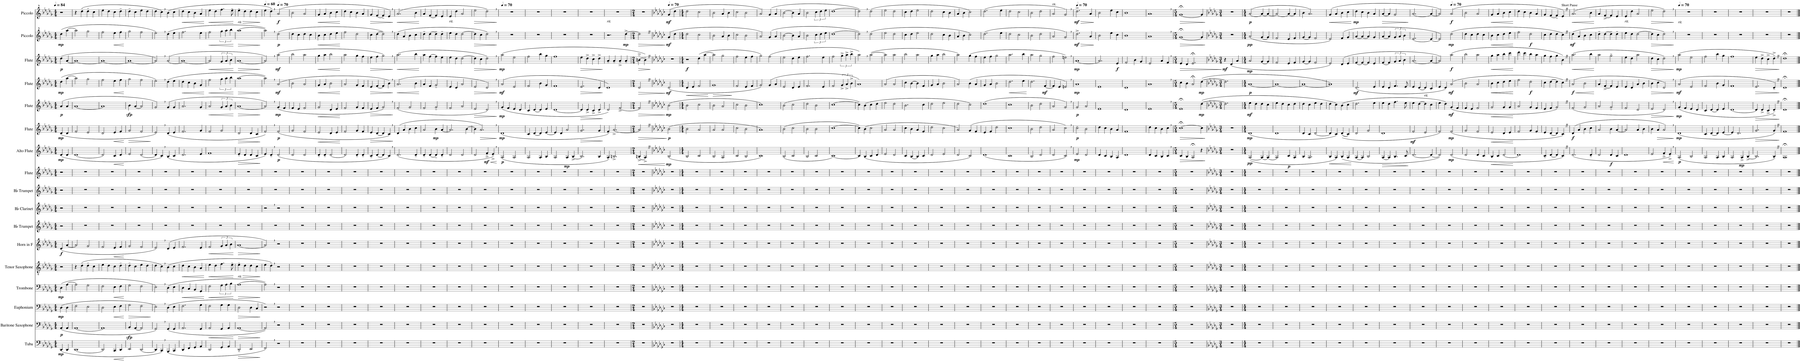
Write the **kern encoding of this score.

**kern	**dynam	**kern	**dynam	**kern	**dynam	**kern	**dynam	**kern	**dynam	**kern	**dynam	**kern	**kern	**kern	**kern	**kern	**dynam	**kern	**dynam	**kern	**dynam	**kern	**dynam	**kern	**dynam	**kern	**dynam	**kern	**dynam
*part17	*part17	*part16	*part16	*part15	*part15	*part14	*part14	*part13	*part13	*part12	*part12	*part11	*part10	*part9	*part8	*part7	*part7	*part6	*part6	*part5	*part5	*part4	*part4	*part3	*part3	*part2	*part2	*part1	*part1
*staff17	*staff17	*staff16	*staff16	*staff15	*staff15	*staff14	*staff14	*staff13	*staff13	*staff12	*staff12	*staff11	*staff10	*staff9	*staff8	*staff7	*staff7	*staff6	*staff6	*staff5	*staff5	*staff4	*staff4	*staff3	*staff3	*staff2	*staff2	*staff1	*staff1
*I"Tuba	*	*I"Baritone Saxophone	*	*I"Euphonium	*	*I"Trombone	*	*I"Tenor Saxophone	*	*I"Horn in F	*	*I"Bb Trumpet	*I"Bb Clarinet	*I"Bb Trumpet	*I"Flute	*I"Alto Flute	*	*I"Flute	*	*I"Flute	*	*I"Flute	*	*I"Flute	*	*I"Piccolo	*	*I"Piccolo	*
*I'Tba.	*	*I'Bar. Sax.	*	*I'Euph.	*	*I'Tbn.	*	*I'T. Sax.	*	*	*	*I'Bb Tpt.	*I'Bb Cl.	*I'Bb Tpt.	*I'Fl.	*I'A. Fl.	*	*I'Fl.	*	*I'Fl.	*	*I'Fl.	*	*I'Fl.	*	*I'Picc.	*	*I'Picc.	*
*clefF4	*	*clefF4	*	*clefF4	*	*clefF4	*	*clefGv2	*	*clefG2	*	*clefG2	*clefG2	*clefG2	*clefG2	*clefG2	*	*clefG2	*	*clefG2	*	*clefG2	*	*clefG2	*	*clefG^2	*	*clefG^2	*
*	*	*ITrd12c21	*	*	*	*	*	*ITrd8c14	*	*ITrd4c7	*	*ITrd1c2	*ITrd1c2	*ITrd1c2	*	*	*	*	*	*	*	*	*	*	*	*ITrd-7c-12	*	*ITrd-7c-12	*
*k[b-e-a-d-g-]	*	*k[b-e-a-d-g-]	*	*k[b-e-a-d-g-]	*	*k[b-e-a-d-g-]	*	*k[b-e-a-d-g-]	*	*k[b-e-a-d-g-]	*	*k[b-e-a-d-g-]	*k[b-e-a-d-g-]	*k[b-e-a-d-g-]	*k[b-e-a-d-g-]	*k[b-e-a-d-g-]	*	*k[b-e-a-d-g-]	*	*k[b-e-a-d-g-]	*	*k[b-e-a-d-g-]	*	*k[b-e-a-d-g-]	*	*k[b-e-a-d-g-]	*	*k[b-e-a-d-g-]	*
*M4/4	*	*M4/4	*	*M4/4	*	*M4/4	*	*M4/4	*	*M4/4	*	*M4/4	*M4/4	*M4/4	*M4/4	*M4/4	*	*M4/4	*	*M4/4	*	*M4/4	*	*M4/4	*	*M4/4	*	*M4/4	*
*MM84	*	*MM84	*	*MM84	*	*MM84	*	*MM84	*	*MM84	*	*MM84	*MM84	*MM84	*MM84	*MM84	*	*MM84	*	*MM84	*	*MM84	*	*MM84	*	*MM84	*	*MM84	*
=	=	=	=	=	=	=	=	=	=	=	=	=	=	=	=	=	=	=	=	=	=	=	=	=	=	=	=	=	=
!	!LO:DY:b	!	!LO:DY:b	!	!LO:DY:b	!	!LO:DY:b	!	!	!	!LO:DY:b	!	!	!	!	!	!LO:DY:b	!	!LO:DY:b	!	!LO:DY:b	!	!LO:DY:b	!	!LO:DY:b	!	!LO:DY:b	!	!
(4DD-/	mp	(4AA-/	p	(4D-\	mp	(4D-\	mp	2r	.	(4d-/	f	2r	2r	2r	2r	(4d-/	mp	(4d-/	mp	(4a-/	p	(4dd-\	mp	(4dd-\	p	(4ddd-\	mp	2r	.
4DD-/	.	4AA-/	.	4D-\	.	[4A-\	.	.	.	[4a-/	.	.	.	.	.	4d-/	.	4d-/	.	4a-/	.	[4aa-\	.	[4a-/	.	[4aaa-\	.	.	.
=1	=1	=1	=1	=1	=1	=1	=1	=1	=1	=1	=1	=1	=1	=1	=1	=1	=1	=1	=1	=1	=1	=1	=1	=1	=1	=1	=1	=1	=1
[1DD-	.	[1AA-	.	2F\	.	2A-\]	.	4r	.	2a-/]	.	1r	1r	1r	1r	[1d-	.	2f/	.	[1a-	.	2aa-\]	.	1a-_	.	2aaa-\]	.	4r	.
.	.	.	.	.	.	.	.	(4d-~\	.	.	.	.	.	.	.	.	.	.	.	.	.	.	.	.	.	.	.	(4ddd-~\	.
.	.	.	.	2E-\	.	2G-\	.	4d-~\	.	2g-/	.	.	.	.	.	.	.	2e-/	.	.	.	2gg-\	.	.	.	2ggg-\	.	4ddd-~\	.
.	.	.	.	.	.	.	.	4c\	.	.	.	.	.	.	.	.	.	.	.	.	.	.	.	.	.	.	.	4ccc\	.
=2	=2	=2	=2	=2	=2	=2	=2	=2	=2	=2	=2	=2	=2	=2	=2	=2	=2	=2	=2	=2	=2	=2	=2	=2	=2	=2	=2	=2	=2
2DD-/]	.	1AA-]	.	2D-\	.	2F\	.	4e-\	.	2f/	.	1r	1r	1r	1r	2d-/]	.	2d-/	.	1a-]	.	2ff\	.	1a-_	.	2fff\	.	4eee-\	.
.	.	.	.	.	.	.	.	4d-\	.	.	.	.	.	.	.	.	.	.	.	.	.	.	.	.	.	.	.	4ddd-\	.
!	!LO:HP:b	!	!	!	!LO:HP:b	!	!LO:HP:b	!	!	!	!LO:HP:b	!	!	!	!	!	!LO:HP:b	!	!LO:HP:b	!	!	!	!LO:HP:b	!	!	!	!LO:HP:b	!	!
4CC/	<	.	.	4E-\	<	4E-\	<	4c\	.	4e-/	<	.	.	.	.	4c/	<	4e-/	<	.	.	4ee-\	<	.	.	4eee-\	<	4ccc\	.
4DD-/	.	.	.	4F\	.	4F\	.	4d-~\	.	4f/	.	.	.	.	.	4d-/	.	4f/	.	.	.	4ff\	.	.	.	4fff\	.	4ddd-~\	.
.	[	.	.	.	[	.	[	.	.	.	[	.	.	.	.	.	[	.	[	.	.	.	[	.	.	.	[	.	.
=3	=3	=3	=3	=3	=3	=3	=3	=3	=3	=3	=3	=3	=3	=3	=3	=3	=3	=3	=3	=3	=3	=3	=3	=3	=3	=3	=3	=3	=3
!	!	!	!LO:DY:b	!	!LO:HP:b	!	!	!	!	!	!	!	!	!	!	!	!	!	!LO:HP:b	!	!LO:DY:b	!	!	!	!	!	!	!	!
2EE-/	.	4BB-/	sfp	2G-\	>	2G-\	.	4d-~\	.	2g-/	.	1r	1r	1r	1r	2e-/	.	2g-/	>	4b-\	sfp	2gg-\	.	1a-_	.	2ggg-\	.	4ddd-~\	.
.	.	[4AA-/	.	.	.	.	.	4c\	.	.	.	.	.	.	.	.	.	.	.	[4a-/	.	.	.	.	.	.	.	4ccc\	.
[2DD-/	.	2AA-/]	.	2F\	.	2F\	.	4e-\	.	2f/	.	.	.	.	.	[2d-/	.	2f/	.	2a-/]	.	2ff\	.	.	.	2fff\	.	4eee-\	.
.	.	.	.	.	.	.	.	4d-\	.	.	.	.	.	.	.	.	.	.	.	.	.	.	.	.	.	.	.	4ddd-\	.
.	.	.	.	.	]	.	.	.	.	.	.	.	.	.	.	.	.	.	]	.	.	.	.	.	.	.	.	.	.
=4	=4	=4	=4	=4	=4	=4	=4	=4	=4	=4	=4	=4	=4	=4	=4	=4	=4	=4	=4	=4	=4	=4	=4	=4	=4	=4	=4	=4	=4
4DD-/]	.	2GG-,/)	.	2E-,\)	.	2E-,\)	.	4d-\	.	2e-,/)	.	1r	1r	1r	1r	4d-/]	.	2e-,/)	.	2g-,/)	.	2ee-,\)	.	2a-,/])	.	2eee-,\)	.	4ddd-\	.
4CC,/)	.	.	.	.	.	.	.	4c,\)	.	.	.	.	.	.	.	4c,/)	.	.	.	.	.	.	.	.	.	.	.	4ccc,\)	.
(4BBB-/	.	(4GG-/	.	(4D-\	.	(4D-\	.	(4B-\	.	(4d-/	.	.	.	.	.	(4B-/	.	(4d-/	.	(4g-/	.	(4dd-\	.	([2a-/	.	(4ddd-\	.	(4bb-\	.
4CC/	.	4GG-/	.	4E-\	.	4E-\	.	4c\	.	4e-/	.	.	.	.	.	4c/	.	4e-/	.	4g-/	.	4ee-\	.	.	.	4eee-\	.	4ccc\	.
=5	=5	=5	=5	=5	=5	=5	=5	=5	=5	=5	=5	=5	=5	=5	=5	=5	=5	=5	=5	=5	=5	=5	=5	=5	=5	=5	=5	=5	=5
!	!	!	!	!	!	!	!LO:HP:b	!	!LO:HP:b	!	!	!	!	!	!	!	!	!	!	!	!	!	!LO:HP:b	!	!	!	!	!	!LO:HP:b
4DD-/	.	2.AA-/	.	2.F\	.	4D-\	<	4d-\	<	2.f/	.	1r	1r	1r	1r	2.d-/	.	2.f/	.	2.a-/	.	4dd-\	<	1a-_	.	2.fff\	.	4ddd-\	<
4FF/	.	.	.	.	.	4C/	.	4c\	.	.	.	.	.	.	.	.	.	.	.	.	.	4cc\	.	.	.	.	.	4ccc\	.
4GG-/	.	.	.	.	.	4BB-/	.	4B-\	.	.	.	.	.	.	.	.	.	.	.	.	.	4b-\	.	.	.	.	.	4bb-\	.
4AA-/	.	4GG-/	.	4G-\	.	4GG-/	.	4A-/	.	4e-/	.	.	.	.	.	4e-/	.	4g-/	.	4g-/	.	4g-/	.	.	.	4eee-\	.	4aa-/	.
.	.	.	.	.	.	.	[	.	[	.	.	.	.	.	.	.	.	.	.	.	.	.	[	.	.	.	.	.	[
=6	=6	=6	=6	=6	=6	=6	=6	=6	=6	=6	=6	=6	=6	=6	=6	=6	=6	=6	=6	=6	=6	=6	=6	=6	=6	=6	=6	=6	=6
!	!	!	!LO:HP:b	!	!	!	!LO:HP:b	!	!LO:HP:b	!	!LO:HP:b	!	!	!	!	!	!	!	!	!	!LO:HP:b	!	!LO:HP:b	!	!LO:HP:b	!	!LO:HP:b	!	!LO:HP:b
2DD-/	.	2AA-/	<	2F\	.	2F\	<	4e-\	<	2f/	<	1r	1r	1r	1r	1f	.	2f/	.	2a-/	<	2ff\	<	2a-/]	<	2fff\	<	4eee-\	<
.	.	.	.	.	.	.	.	4d-\	.	.	.	.	.	.	.	.	.	.	.	.	.	.	.	.	.	.	.	4ddd-\	.
4GG-/	.	4GG-/	.	4G-\	.	6G-\	.	4.f\	.	6g-/	.	.	.	.	.	.	.	2g-/	.	6g-/	.	6gg-\	.	6g-/	.	6ggg-\	.	4.fff\	.
.	.	.	.	.	.	6A-\	.	.	.	6a-/	.	.	.	.	.	.	.	.	.	6a-/	.	6aa-\	.	6a-/	.	6aaa-\	.	.	.
4AA-/	.	4AA-/	.	4G-\	.	.	.	.	.	.	.	.	.	.	.	.	.	.	.	.	.	.	.	.	.	.	.	.	.
.	.	.	.	.	.	6B-\	.	.	.	6b-\	.	.	.	.	.	.	.	.	.	6b-\	.	6bb-\	.	6b-\	.	6bbb-\	.	.	.
.	.	.	.	.	.	.	.	8e-~\	.	.	.	.	.	.	.	.	.	.	.	.	.	.	.	.	.	.	.	8eee-~\	.
.	.	.	[	.	.	.	[	.	[	.	[	.	.	.	.	.	.	.	.	.	[	.	[	.	[	.	[	.	[
=7	=7	=7	=7	=7	=7	=7	=7	=7	=7	=7	=7	=7	=7	=7	=7	=7	=7	=7	=7	=7	=7	=7	=7	=7	=7	=7	=7	=7	=7
!	!	!	!	!	!	!	!	!	!	!	!	!	!	!	!	!	!	!	!	!	!	!	!	!	!	!	!	!LO:TX:b:i:t=rit.	!
!	!	!	!	!	!	!	!	!LO:TX:b:i:t=rit.	!	!	!	!	!	!	!	!	!	!	!	!	!	!	!	!	!	!	!	!	!
!	!LO:HP:b	!	!LO:HP:b	!	!LO:HP:b	!	!LO:HP:b	!	!LO:HP:b	!	!LO:HP:b	!	!	!	!	!	!LO:HP:b	!	!LO:HP:b	!	!LO:HP:b	!	!LO:HP:b	!	!LO:HP:b	!	!LO:HP:b	!	!LO:HP:b
2DD-~/	>	[1AA-	>	2D-\	>	[1A-	>	4e-~\	>	[1a-	>	1r	1r	1r	1r	4e-~/	>	2d-/	>	[1a-	>	[1aa-	>	[1a-	>	[1aaa-	>	4eee-~\	>
.	.	.	.	.	.	.	.	4d-\	.	.	.	.	.	.	.	4d-/	.	.	.	.	.	.	.	.	.	.	.	4ddd-\	.
2EE-/	.	.	.	4D-\	.	.	.	4d-\	.	.	.	.	.	.	.	4d-/	.	4d-/	.	.	.	.	.	.	.	.	.	4ddd-\	.
.	.	.	.	4C/	.	.	.	4c\	.	.	.	.	.	.	.	4c/	.	4c/	.	.	.	.	.	.	.	.	.	4ccc\	.
.	]	.	]	.	]	.	]	.	]	.	]	.	.	.	.	.	]	.	]	.	]	.	]	.	]	.	]	.	]
=8	=8	=8	=8	=8	=8	=8	=8	=8	=8	=8	=8	=8	=8	=8	=8	=8	=8	=8	=8	=8	=8	=8	=8	=8	=8	=8	=8	=8	=8
*	*	*	*	*	*	*	*	*	*	*	*	*	*	*	*	*	*	*	*	*	*	*	*	*	*	*	*	*MM60	*
2FF,/)	.	2AA-,/])	.	2r)	.	2A-,\])	.	4e-\	.	2a-,/])	.	1r	2r	1r	1r	4e-/)	.	2f,/)	.	2a-,/])	.	2aa-,\])	.	2a-,/])	.	2aaa-,\])	.	4eee-\	.
.	.	.	.	.	.	.	.	4d-~,\)	.	.	.	.	.	.	.	4d-~,/	.	.	.	.	.	.	.	.	.	.	.	4ddd-~,\)	.
*	*	*	*	*	*	*	*	*	*	*	*	*	*	*	*	*	*	*	*	*	*	*	*	*	*	*	*	*MM70	*
!	!	!	!	!	!	!	!	!	!	!	!	!	!	!	!	!	!LO:DY:b	!	!LO:DY:b	!	!LO:DY:b	!	!LO:DY:b	!	!LO:DY:b	!	!LO:DY:b	!	!LO:DY:b
2r	.	2r	.	2r	.	2r	.	2r	.	2r	.	.	2r	.	.	(2d-/	p	(2f/	p	(4g-/	mp	(2a-/	mf	(2aa-\	mf	(2ddd-\	p	(2aa-/	f
.	.	.	.	.	.	.	.	.	.	.	.	.	.	.	.	.	.	.	.	4f/	.	.	.	.	.	.	.	.	.
=9	=9	=9	=9	=9	=9	=9	=9	=9	=9	=9	=9	=9	=9	=9	=9	=9	=9	=9	=9	=9	=9	=9	=9	=9	=9	=9	=9	=9	=9
1r	.	1r	.	1r	.	1r	.	1r	.	1r	.	1r	1r	1r	1r	2d-/	.	2g-/	.	4f/	.	2b-\	.	2bb-\	.	4ddd-\	.	2bb-\	.
.	.	.	.	.	.	.	.	.	.	.	.	.	.	.	.	.	.	.	.	4e-/	.	.	.	.	.	4ccc\	.	.	.
.	.	.	.	.	.	.	.	.	.	.	.	.	.	.	.	2d-/	.	2f/	.	2f/	.	2a-/	.	2aa-\	.	4ddd-\	.	2aa-/	.
.	.	.	.	.	.	.	.	.	.	.	.	.	.	.	.	.	.	.	.	.	.	.	.	.	.	4ccc\	.	.	.
=10	=10	=10	=10	=10	=10	=10	=10	=10	=10	=10	=10	=10	=10	=10	=10	=10	=10	=10	=10	=10	=10	=10	=10	=10	=10	=10	=10	=10	=10
!	!	!	!	!	!	!	!	!	!	!	!	!	!	!	!	!	!	!	!LO:HP:b	!	!LO:HP:b	!	!LO:HP:b	!	!LO:HP:b	!	!LO:HP:b	!	!LO:HP:b
1r	.	1r	.	1r	.	1r	.	1r	.	1r	.	1r	1r	1r	1r	4d-~/	.	2e-/	<	2g-/	<	4g-/	<	4gg-\	<	4bb-\	<	4gg-/	<
.	.	.	.	.	.	.	.	.	.	.	.	.	.	.	.	4d-~/	.	.	.	.	.	4a-/	.	4aa-\	.	4ccc\	.	4aa-/	.
.	.	.	.	.	.	.	.	.	.	.	.	.	.	.	.	[2d-/	.	4d-/	.	4d-/	.	2b-\	.	2bb-\	.	4ddd-\	.	4bb-\	.
.	.	.	.	.	.	.	.	.	.	.	.	.	.	.	.	.	.	4e-/	.	4e-/	.	.	.	.	.	4eee-\	.	4ccc\	.
.	.	.	.	.	.	.	.	.	.	.	.	.	.	.	.	.	.	.	[	.	[	.	[	.	[	.	[	.	[
=11	=11	=11	=11	=11	=11	=11	=11	=11	=11	=11	=11	=11	=11	=11	=11	=11	=11	=11	=11	=11	=11	=11	=11	=11	=11	=11	=11	=11	=11
1r	.	1r	.	1r	.	1r	.	1r	.	1r	.	1r	1r	1r	1r	2d-/]	.	2f/	.	2f/	.	2a-/	.	2aa-\	.	2fff\	.	4ddd-\	.
.	.	.	.	.	.	.	.	.	.	.	.	.	.	.	.	.	.	.	.	.	.	.	.	.	.	.	.	4ccc\	.
.	.	.	.	.	.	.	.	.	.	.	.	.	.	.	.	4d-~/	.	4g-/	.	4g-/	.	4g-/	.	4gg-\	.	2ddd-\	.	4bb-\	.
.	.	.	.	.	.	.	.	.	.	.	.	.	.	.	.	4d-~/	.	4f/	.	4f/	.	4f/	.	4ff\	.	.	.	4aa-/	.
=12	=12	=12	=12	=12	=12	=12	=12	=12	=12	=12	=12	=12	=12	=12	=12	=12	=12	=12	=12	=12	=12	=12	=12	=12	=12	=12	=12	=12	=12
!	!	!	!	!	!	!	!	!	!	!	!	!	!	!	!	!	!	!	!LO:HP:b	!	!LO:HP:b	!	!LO:HP:b	!	!LO:HP:b	!	!	!	!LO:HP:b
1r	.	1r	.	1r	.	1r	.	1r	.	1r	.	1r	1r	1r	1r	4c~/	.	4e-/	>	4e-/	>	4e-/	>	4ee-\	>	4ccc\	.	4gg-/	>
.	.	.	.	.	.	.	.	.	.	.	.	.	.	.	.	[4d-/	.	[4d-/	.	4f/	.	[4f/	.	4ff\	.	[4ddd-\	.	[4ff/	.
.	.	.	.	.	.	.	.	.	.	.	.	.	.	.	.	4d-/]	.	4d-/]	.	2g-,/)	.	4f/]	.	2gg-,\)	.	2ddd-,\])	.	4ff~/]	.
.	.	.	.	.	.	.	.	.	.	.	.	.	.	.	.	4c,/)	.	4c,/)	.	.	.	4b-,\)	.	.	.	.	.	4ee-,/)	.
.	.	.	.	.	.	.	.	.	.	.	.	.	.	.	.	.	.	.	]	.	]	.	]	.	]	.	.	.	]
=13	=13	=13	=13	=13	=13	=13	=13	=13	=13	=13	=13	=13	=13	=13	=13	=13	=13	=13	=13	=13	=13	=13	=13	=13	=13	=13	=13	=13	=13
!	!	!	!	!	!	!	!	!	!	!	!	!	!	!	!	!	!	!	!	!	!	!	!LO:HP:b	!	!LO:HP:b	!	!	!	!LO:HP:b
1r	.	1r	.	1r	.	1r	.	1r	.	1r	.	1r	1r	1r	1r	(2.d-/	.	(4d-/	.	(2f/	.	(2.a-/	<	(2.aa-\	<	(4ddd-\	.	(2.aa-/	<
.	.	.	.	.	.	.	.	.	.	.	.	.	.	.	.	.	.	4a-/	.	.	.	.	.	.	.	4aa-/	.	.	.
.	.	.	.	.	.	.	.	.	.	.	.	.	.	.	.	.	.	4b-\	.	2g-/	.	.	.	.	.	4bb-\	.	.	.
.	.	.	.	.	.	.	.	.	.	.	.	.	.	.	.	4d-~/	.	4cc\	.	.	.	4b-\	.	4bb-\	.	4ccc\	.	4bb-\	.
.	.	.	.	.	.	.	.	.	.	.	.	.	.	.	.	.	.	.	.	.	.	.	[	.	[	.	.	.	[
=14	=14	=14	=14	=14	=14	=14	=14	=14	=14	=14	=14	=14	=14	=14	=14	=14	=14	=14	=14	=14	=14	=14	=14	=14	=14	=14	=14	=14	=14
1r	.	1r	.	1r	.	1r	.	1r	.	1r	.	1r	1r	1r	1r	4d-~/	.	2a-/	.	2f/	.	4a-/	.	4aa-\	.	4ddd-~\	.	4aa-/	.
.	.	.	.	.	.	.	.	.	.	.	.	.	.	.	.	[4d-/	.	.	.	.	.	4f/	.	[4ff\	.	[4ddd-\	.	[4ff/	.
!	!	!	!	!	!	!	!	!	!	!	!	!	!	!	!	!	!	!	!LO:DY:b	!	!	!	!	!	!	!	!	!	!
.	.	.	.	.	.	.	.	.	.	.	.	.	.	.	.	4d-~/]	.	4b-\	mp	2g-~/	.	2g-~/	.	4ff\]	.	4ddd-~\]	.	4ff/]	.
.	.	.	.	.	.	.	.	.	.	.	.	.	.	.	.	4d-~/	.	[4a-/	.	.	.	.	.	4ee-\	.	4ddd-~\	.	4ee-/	.
=15	=15	=15	=15	=15	=15	=15	=15	=15	=15	=15	=15	=15	=15	=15	=15	=15	=15	=15	=15	=15	=15	=15	=15	=15	=15	=15	=15	=15	=15
!	!	!	!	!	!	!	!	!	!	!	!	!	!	!	!	!	!	!	!	!	!	!	!	!	!	!	!	!LO:TX:b:i:t=rit.	!
1r	.	1r	.	1r	.	1r	.	1r	.	1r	.	1r	1r	1r	1r	2d-/	.	2.a-/]	.	2f/	.	4e-/	.	4ee-\	.	4eee-\	.	4ee-/	.
.	.	.	.	.	.	.	.	.	.	.	.	.	.	.	.	.	.	.	.	.	.	4d-/	.	4dd-\	.	4ddd-\	.	4ddd-\	.
.	.	.	.	.	.	.	.	.	.	.	.	.	.	.	.	2d-/	.	.	.	2a-/	.	2a-/	.	[2dd-\	.	[2ddd-\	.	2aa-/	.
.	.	.	.	.	.	.	.	.	.	.	.	.	.	.	.	.	.	[4b-\	.	.	.	.	.	.	.	.	.	.	.
=16	=16	=16	=16	=16	=16	=16	=16	=16	=16	=16	=16	=16	=16	=16	=16	=16	=16	=16	=16	=16	=16	=16	=16	=16	=16	=16	=16	=16	=16
!	!	!	!	!	!	!	!	!	!	!	!	!	!	!	!	!	!	!	!	!	!LO:HP:b	!	!LO:HP:b	!	!LO:HP:b	!	!LO:HP:b	!	!LO:HP:b
1r	.	1r	.	1r	.	1r	.	1r	.	1r	.	1r	1r	1r	1r	2d-/	.	4b-\]	.	2e-/	>	2e-/	>	4dd-\]	>	4ddd-\]	>	2eee-\	>
!	!	!	!	!	!	!	!	!	!	!	!	!	!	!	!	!	!	!	!LO:HP:b	!	!	!	!	!	!	!	!	!	!
.	.	.	.	.	.	.	.	.	.	.	.	.	.	.	.	.	.	2.a-,/)	>	.	.	.	.	4cc\	.	4ccc\	.	.	.
!	!	!	!	!	!	!	!	!	!	!	!	!	!	!	!	!	!LO:HP:b	!	!	!	!	!	!	!	!	!	!	!	!
!	!	!	!	!	!	!	!	!	!	!	!	!	!	!	!	!	!LO:DY:n=1:b	!	!	!	!	!	!	!	!	!	!	!	!
.	.	.	.	.	.	.	.	.	.	.	.	.	.	.	.	4f~^/	< mf	.	.	2d-,/)	.	2d-,/)	.	2dd-,\)	.	2ddd-,\)	.	2ddd-,\)	.
.	.	.	.	.	.	.	.	.	.	.	.	.	.	.	.	4e-~^,/)	.	.	.	.	.	.	.	.	.	.	.	.	.
.	.	.	.	.	.	.	.	.	.	.	.	.	.	.	.	.	[	.	]	.	]	.	]	.	]	.	]	.	]
=17	=17	=17	=17	=17	=17	=17	=17	=17	=17	=17	=17	=17	=17	=17	=17	=17	=17	=17	=17	=17	=17	=17	=17	=17	=17	=17	=17	=17	=17
*	*	*	*	*	*	*	*	*	*	*	*	*	*	*	*	*	*	*	*	*	*	*	*	*	*	*	*	*MM70	*
!	!	!	!	!	!	!	!	!	!	!	!	!	!	!	!	!	!LO:DY:b	!	!LO:DY:b	!	!LO:DY:b	!	!LO:DY:b	!	!LO:DY:b	!	!	!	!
1r	.	1r	.	1r	.	1r	.	1r	.	1r	.	1r	1r	1r	1r	(2A-/	p	(1d-	mp	(4g-/	mp	(2a-/	mf	(2aa-\	mp	1r	.	1r	.
.	.	.	.	.	.	.	.	.	.	.	.	.	.	.	.	.	.	.	.	4f/	.	.	.	.	.	.	.	.	.
.	.	.	.	.	.	.	.	.	.	.	.	.	.	.	.	2A-/	.	.	.	4e-/	.	2e-/	.	2ee-\	.	.	.	.	.
.	.	.	.	.	.	.	.	.	.	.	.	.	.	.	.	.	.	.	.	4d-/	.	.	.	.	.	.	.	.	.
=18	=18	=18	=18	=18	=18	=18	=18	=18	=18	=18	=18	=18	=18	=18	=18	=18	=18	=18	=18	=18	=18	=18	=18	=18	=18	=18	=18	=18	=18
1r	.	1r	.	1r	.	1r	.	1r	.	1r	.	1r	1r	1r	1r	2A-/	.	4c/	.	4c/	.	2f/	.	2ff\	.	1r	.	1r	.
.	.	.	.	.	.	.	.	.	.	.	.	.	.	.	.	.	.	[4d-/	.	[4d-/	.	.	.	.	.	.	.	.	.
.	.	.	.	.	.	.	.	.	.	.	.	.	.	.	.	4A-/	.	4d-/]	.	4d-/]	.	4b-\	.	4bb-\	.	.	.	.	.
.	.	.	.	.	.	.	.	.	.	.	.	.	.	.	.	4B-/	.	[4e-/	.	4e-/	.	4g-/	.	4gg-\	.	.	.	.	.
=19	=19	=19	=19	=19	=19	=19	=19	=19	=19	=19	=19	=19	=19	=19	=19	=19	=19	=19	=19	=19	=19	=19	=19	=19	=19	=19	=19	=19	=19
1r	.	1r	.	1r	.	1r	.	1r	.	1r	.	1r	1r	1r	1r	2A-/	.	4e-/]	.	[1d-	.	1f	.	1ff	.	1r	.	1r	.
.	.	.	.	.	.	.	.	.	.	.	.	.	.	.	.	.	.	4d-/	.	.	.	.	.	.	.	.	.	.	.
!	!	!	!	!	!	!	!	!	!	!	!	!	!	!	!	!	!LO:DY:b	!	!	!	!	!	!	!	!	!	!	!	!
.	.	.	.	.	.	.	.	.	.	.	.	.	.	.	.	4A-/	mp	2a-/	.	.	.	.	.	.	.	.	.	.	.
.	.	.	.	.	.	.	.	.	.	.	.	.	.	.	.	[4B-^/	.	.	.	.	.	.	.	.	.	.	.	.	.
=20	=20	=20	=20	=20	=20	=20	=20	=20	=20	=20	=20	=20	=20	=20	=20	=20	=20	=20	=20	=20	=20	=20	=20	=20	=20	=20	=20	=20	=20
!	!	!	!	!	!	!	!	!	!	!	!	!	!	!	!	!	!	!	!LO:HP:b	!	!LO:HP:b	!	!LO:HP:b	!	!LO:HP:b	!	!	!	!
1r	.	1r	.	1r	.	1r	.	1r	.	1r	.	1r	1r	1r	1r	2.B-/]	.	2.g-/	>	4d-/]	>	2.e-/	>	4ee-\	>	1r	.	1r	.
.	.	.	.	.	.	.	.	.	.	.	.	.	.	.	.	.	.	.	.	4d-^/	.	.	.	4dd-^\	.	.	.	.	.
.	.	.	.	.	.	.	.	.	.	.	.	.	.	.	.	.	.	.	.	4c^/	.	.	.	4cc^\	.	.	.	.	.
.	.	.	.	.	.	.	.	.	.	.	.	.	.	.	.	4B-/	.	4g-/	.	4d-^/	.	4d-/	.	4dd-^\	.	.	.	.	.
.	.	.	.	.	.	.	.	.	.	.	.	.	.	.	.	.	.	.	]	.	]	.	]	.	]	.	.	.	.
=21	=21	=21	=21	=21	=21	=21	=21	=21	=21	=21	=21	=21	=21	=21	=21	=21	=21	=21	=21	=21	=21	=21	=21	=21	=21	=21	=21	=21	=21
!	!	!	!	!	!	!	!	!	!	!	!	!	!	!	!	!	!	!	!	!	!	!	!	!	!	!	!	!LO:TX:b:i:t=rit.	!
1r	.	1r	.	1r	.	1r	.	1r	.	1r	.	1r	1r	1r	1r	4A-~/)	.	4f~/)	.	2d-/)	.	1d-)	.	4a-~/	.	2.r	.	1r	.
.	.	.	.	.	.	.	.	.	.	.	.	.	.	.	.	2.Bn^/	.	[2.a-^/	.	.	.	.	.	4a-~/	.	.	.	.	.
.	.	.	.	.	.	.	.	.	.	.	.	.	.	.	.	.	.	.	.	[2f^/	.	.	.	4a-~^/	.	.	.	.	.
!	!	!	!	!	!	!	!	!	!	!	!	!	!	!	!	!	!	!	!	!	!	!	!	!	!	!	!LO:DY:b	!	!
.	.	.	.	.	.	.	.	.	.	.	.	.	.	.	.	.	.	.	.	.	.	.	.	4a-~/	.	[4ddd-^\	mp	.	.
=22	=22	=22	=22	=22	=22	=22	=22	=22	=22	=22	=22	=22	=22	=22	=22	=22	=22	=22	=22	=22	=22	=22	=22	=22	=22	=22	=22	=22	=22
*M2/4	*	*M2/4	*	*M2/4	*	*M2/4	*	*M2/4	*	*M2/4	*	*M2/4	*M2/4	*M2/4	*M2/4	*M2/4	*	*M2/4	*	*M2/4	*	*M2/4	*	*M2/4	*	*M2/4	*	*M2/4	*
!	!	!	!	!	!	!	!	!	!	!	!	!	!	!	!	!	!LO:HP:b	!	!LO:HP:b	!	!LO:HP:b	!	!LO:HP:b	!	!LO:HP:b	!	!LO:HP:b	!	!
2r	.	2r	.	2r	.	2r	.	2r	.	2r	.	2r	2r	2r	2r	(4Bn^/	<	2a-Z/]	>	2fZ/]	>	2d-Z/	>	[4bn~^\	>	2ddd-Z\]	>	2r	.
.	.	.	.	.	.	.	.	.	.	.	.	.	.	.	.	4A-^Z/)	.	.	.	.	.	.	.	4b~Z\])	.	.	.	.	.
.	.	.	.	.	.	.	.	.	.	.	.	.	.	.	.	.	[	.	]	.	]	.	]	.	]	.	]	.	.
=23	=23	=23	=23	=23	=23	=23	=23	=23	=23	=23	=23	=23	=23	=23	=23	=23	=23	=23	=23	=23	=23	=23	=23	=23	=23	=23	=23	=23	=23
*k[b-e-a-d-g-c-]	*	*k[b-e-a-d-g-c-]	*	*k[b-e-a-d-g-c-]	*	*k[b-e-a-d-g-c-]	*	*k[b-e-a-d-g-c-]	*	*k[b-e-a-d-g-c-]	*	*k[b-e-a-d-g-c-]	*k[b-e-a-d-g-c-]	*k[b-e-a-d-g-c-]	*k[b-e-a-d-g-c-]	*k[b-e-a-d-g-c-]	*	*k[b-e-a-d-g-c-]	*	*k[b-e-a-d-g-c-]	*	*k[b-e-a-d-g-c-]	*	*k[b-e-a-d-g-c-]	*	*k[b-e-a-d-g-c-]	*	*k[b-e-a-d-g-c-]	*
*	*	*	*	*	*	*	*	*	*	*	*	*	*	*	*	*	*	*	*	*	*	*	*	*	*	*	*	*MM70	*
!	!	!	!	!	!	!	!	!	!	!	!	!	!	!	!	!	!LO:DY:b	!	!LO:DY:b	!	!LO:DY:b	!	!LO:DY:b	!	!	!	!LO:DY:b	!	!LO:DY:b
2r	.	2r	.	2r	.	2r	.	2r	.	2r	.	2r	2r	2r	2r	(2B-/	mp	(2b-\	p	(2b-\	mp	(2d-/	mf	2r	.	(4gg-/	mf	(4gg-/	mf
.	.	.	.	.	.	.	.	.	.	.	.	.	.	.	.	.	.	.	.	.	.	.	.	.	.	4ddd-\	.	4ddd-\	.
=24	=24	=24	=24	=24	=24	=24	=24	=24	=24	=24	=24	=24	=24	=24	=24	=24	=24	=24	=24	=24	=24	=24	=24	=24	=24	=24	=24	=24	=24
*M4/4	*	*M4/4	*	*M4/4	*	*M4/4	*	*M4/4	*	*M4/4	*	*M4/4	*M4/4	*M4/4	*M4/4	*M4/4	*	*M4/4	*	*M4/4	*	*M4/4	*	*M4/4	*	*M4/4	*	*M4/4	*
!	!	!	!	!	!	!	!	!	!	!	!	!	!	!	!	!	!	!	!	!	!	!	!LO:HP:b	!	!LO:DY:b	!	!	!	!
1r	.	1r	.	1r	.	1r	.	1r	.	1r	.	1r	1r	1r	1r	2B-/	.	2b-\	.	2b-\	.	4d-/	<	2r	f	2ddd-\	.	2ddd-\	.
.	.	.	.	.	.	.	.	.	.	.	.	.	.	.	.	.	.	.	.	.	.	4e-/	.	.	.	.	.	.	.
.	.	.	.	.	.	.	.	.	.	.	.	.	.	.	.	2c-/	.	2a-/	.	2cc-\	.	2f/	.	(4dd-\	.	2ccc-\	.	2ccc-\	.
.	.	.	.	.	.	.	.	.	.	.	.	.	.	.	.	.	.	.	.	.	.	.	.	[4aa-\	.	.	.	.	.
.	.	.	.	.	.	.	.	.	.	.	.	.	.	.	.	.	.	.	.	.	.	.	[	.	.	.	.	.	.
=25	=25	=25	=25	=25	=25	=25	=25	=25	=25	=25	=25	=25	=25	=25	=25	=25	=25	=25	=25	=25	=25	=25	=25	=25	=25	=25	=25	=25	=25
!	!	!	!	!	!	!	!	!	!	!	!	!	!	!	!	!	!	!	!	!	!	!	!LO:HP:b	!	!	!	!	!	!
1r	.	1r	.	1r	.	1r	.	1r	.	1r	.	1r	1r	1r	1r	2B-/	.	2a-/	.	2b-\	.	1g-	>	2aa-\]	.	2bb-\	.	2bb-\	.
.	.	.	.	.	.	.	.	.	.	.	.	.	.	.	.	2A-/	.	2a-/	.	2a-/	.	.	.	2gg-\	.	4aa-/	.	4aa-/	.
.	.	.	.	.	.	.	.	.	.	.	.	.	.	.	.	.	.	.	.	.	.	.	.	.	.	4bb-\	.	4bb-\	.
.	.	.	.	.	.	.	.	.	.	.	.	.	.	.	.	.	.	.	.	.	.	.	]	.	.	.	.	.	.
=26	=26	=26	=26	=26	=26	=26	=26	=26	=26	=26	=26	=26	=26	=26	=26	=26	=26	=26	=26	=26	=26	=26	=26	=26	=26	=26	=26	=26	=26
1r	.	1r	.	1r	.	1r	.	1r	.	1r	.	1r	1r	1r	1r	2c-/	.	2cc-\	.	2cc-\	.	2f/	.	2ff\	.	2ccc-\	.	2ccc-\	.
.	.	.	.	.	.	.	.	.	.	.	.	.	.	.	.	2B-/	.	2b-\	.	2b-\	.	4e-/	.	4ee-\	.	2bb-\	.	2bb-\	.
.	.	.	.	.	.	.	.	.	.	.	.	.	.	.	.	.	.	.	.	.	.	4f/	.	4ff\	.	.	.	.	.
=27	=27	=27	=27	=27	=27	=27	=27	=27	=27	=27	=27	=27	=27	=27	=27	=27	=27	=27	=27	=27	=27	=27	=27	=27	=27	=27	=27	=27	=27
1r	.	1r	.	1r	.	1r	.	1r	.	1r	.	1r	1r	1r	1r	1c-)	.	1a-)	.	1cc-)	.	2g-/)	.	2gg-\)	.	2aa-/)	.	2aa-/)	.
.	.	.	.	.	.	.	.	.	.	.	.	.	.	.	.	.	.	.	.	.	.	(4g-/	.	(2ff\	.	(4gg-/	.	(4gg-/	.
.	.	.	.	.	.	.	.	.	.	.	.	.	.	.	.	.	.	.	.	.	.	4a-/	.	.	.	4aa-/	.	4aa-/	.
=28	=28	=28	=28	=28	=28	=28	=28	=28	=28	=28	=28	=28	=28	=28	=28	=28	=28	=28	=28	=28	=28	=28	=28	=28	=28	=28	=28	=28	=28
1r	.	1r	.	1r	.	1r	.	1r	.	1r	.	1r	1r	1r	1r	(2B-/	.	(2b-\	.	(2b-\	.	2e-/	.	2ee-\	.	[2bb-\	.	[2bb-\	.
.	.	.	.	.	.	.	.	.	.	.	.	.	.	.	.	2c-/	.	2cc-\	.	2cc-\	.	4d-/	.	4dd-\	.	4bb-\]	.	4bb-\]	.
.	.	.	.	.	.	.	.	.	.	.	.	.	.	.	.	.	.	.	.	.	.	4e-/	.	4ee-\	.	4aa-/	.	4aa-/	.
=29	=29	=29	=29	=29	=29	=29	=29	=29	=29	=29	=29	=29	=29	=29	=29	=29	=29	=29	=29	=29	=29	=29	=29	=29	=29	=29	=29	=29	=29
1r	.	1r	.	1r	.	1r	.	1r	.	1r	.	1r	1r	1r	1r	2B-/	.	2b-\	.	2dd-\	.	2.f/	.	2.ff\	.	2bb-\	.	2bb-\	.
.	.	.	.	.	.	.	.	.	.	.	.	.	.	.	.	2c-/	.	2b-\	.	2b-\	.	.	.	.	.	6ccc-\	.	6ccc-\	.
.	.	.	.	.	.	.	.	.	.	.	.	.	.	.	.	.	.	.	.	.	.	.	.	.	.	6ddd-\	.	6ddd-\	.
.	.	.	.	.	.	.	.	.	.	.	.	.	.	.	.	.	.	.	.	.	.	4e-/	.	4ee-\	.	.	.	.	.
.	.	.	.	.	.	.	.	.	.	.	.	.	.	.	.	.	.	.	.	.	.	.	.	.	.	6eee-\	.	6eee-\	.
=30	=30	=30	=30	=30	=30	=30	=30	=30	=30	=30	=30	=30	=30	=30	=30	=30	=30	=30	=30	=30	=30	=30	=30	=30	=30	=30	=30	=30	=30
1r	.	1r	.	1r	.	1r	.	1r	.	1r	.	1r	1r	1r	1r	[1c-)	.	[1cc-	.	[1cc-	.	2f/	.	2ff\	.	[1ddd-	.	[1ddd-	.
.	.	.	.	.	.	.	.	.	.	.	.	.	.	.	.	.	.	.	.	.	.	6g-^/	.	6gg-^\	.	.	.	.	.
.	.	.	.	.	.	.	.	.	.	.	.	.	.	.	.	.	.	.	.	.	.	6a-^/	.	6aa-^\	.	.	.	.	.
.	.	.	.	.	.	.	.	.	.	.	.	.	.	.	.	.	.	.	.	.	.	6b-^\	.	6bb-^\	.	.	.	.	.
=31	=31	=31	=31	=31	=31	=31	=31	=31	=31	=31	=31	=31	=31	=31	=31	=31	=31	=31	=31	=31	=31	=31	=31	=31	=31	=31	=31	=31	=31
1r	.	1r	.	1r	.	1r	.	1r	.	1r	.	1r	1r	1r	1r	4c-/]	.	4cc-\])	.	4cc-\])	.	1a-)	.	2aa-,\)	.	2ddd-,\])	.	2ddd-,\])	.
.	.	.	.	.	.	.	.	.	.	.	.	.	.	.	.	(4B-/	.	(4b-\	.	(4b-\	.	.	.	.	.	.	.	.	.
.	.	.	.	.	.	.	.	.	.	.	.	.	.	.	.	4c-/	.	2cc-\	.	4cc-\	.	.	.	([2aa-\	.	(2ddd-\	.	(2ddd-\	.
.	.	.	.	.	.	.	.	.	.	.	.	.	.	.	.	4d-/	.	.	.	4dd-\	.	.	.	.	.	.	.	.	.
=32	=32	=32	=32	=32	=32	=32	=32	=32	=32	=32	=32	=32	=32	=32	=32	=32	=32	=32	=32	=32	=32	=32	=32	=32	=32	=32	=32	=32	=32
1r	.	1r	.	1r	.	1r	.	1r	.	1r	.	1r	1r	1r	1r	2e-/	.	2a-/	.	2ee-\	.	(2a-/	.	2aa-\]	.	2eee-\	.	2eee-\	.
.	.	.	.	.	.	.	.	.	.	.	.	.	.	.	.	2d-/	.	2a-/	.	2dd-\	.	2a-/	.	2aa-\	.	2ddd-\	.	2ddd-\	.
=33	=33	=33	=33	=33	=33	=33	=33	=33	=33	=33	=33	=33	=33	=33	=33	=33	=33	=33	=33	=33	=33	=33	=33	=33	=33	=33	=33	=33	=33
1r	.	1r	.	1r	.	1r	.	1r	.	1r	.	1r	1r	1r	1r	4c-/	.	4cc-\	.	2.b-\	.	4cc-\	.	2bb-\	.	4ccc-\	.	4ccc-\	.
.	.	.	.	.	.	.	.	.	.	.	.	.	.	.	.	[4B-/	.	4b-\	.	.	.	[4b-\	.	.	.	4ddd-\	.	4ddd-\	.
.	.	.	.	.	.	.	.	.	.	.	.	.	.	.	.	4B-/]	.	4a-/	.	.	.	4b-\]	.	2aa-\	.	2eee-\	.	2eee-\	.
.	.	.	.	.	.	.	.	.	.	.	.	.	.	.	.	4c-/	.	4f/	.	4cc-\	.	4f/	.	.	.	.	.	.	.
=34	=34	=34	=34	=34	=34	=34	=34	=34	=34	=34	=34	=34	=34	=34	=34	=34	=34	=34	=34	=34	=34	=34	=34	=34	=34	=34	=34	=34	=34
1r	.	1r	.	1r	.	1r	.	1r	.	1r	.	1r	1r	1r	1r	2d-/	.	2dd-\	.	2dd-\	.	4g-/	.	4gg-\	.	2ddd-\	.	2ddd-\	.
.	.	.	.	.	.	.	.	.	.	.	.	.	.	.	.	.	.	.	.	.	.	4a-/	.	4aa-\	.	.	.	.	.
.	.	.	.	.	.	.	.	.	.	.	.	.	.	.	.	2e-/	.	2cc-\	.	2ee-\	.	2b-\	.	2bb-\	.	4ccc-\	.	4ccc-\	.
.	.	.	.	.	.	.	.	.	.	.	.	.	.	.	.	.	.	.	.	.	.	.	.	.	.	4bb-\	.	4bb-\	.
=35	=35	=35	=35	=35	=35	=35	=35	=35	=35	=35	=35	=35	=35	=35	=35	=35	=35	=35	=35	=35	=35	=35	=35	=35	=35	=35	=35	=35	=35
1r	.	1r	.	1r	.	1r	.	1r	.	1r	.	1r	1r	1r	1r	2d-/	.	2a-/)	.	2dd-\	.	2a-/)	.	2aa-\)	.	4aa-/	.	4aa-/	.
.	.	.	.	.	.	.	.	.	.	.	.	.	.	.	.	.	.	.	.	.	.	.	.	.	.	4bb-\	.	4bb-\	.
.	.	.	.	.	.	.	.	.	.	.	.	.	.	.	.	2c-/)	.	(4g-/	.	2cc-\)	.	(4b-\	.	(4gg-\	.	2ccc-\)	.	2ccc-\)	.
.	.	.	.	.	.	.	.	.	.	.	.	.	.	.	.	.	.	4f/	.	.	.	4a-/	.	4ff\	.	.	.	.	.
=36	=36	=36	=36	=36	=36	=36	=36	=36	=36	=36	=36	=36	=36	=36	=36	=36	=36	=36	=36	=36	=36	=36	=36	=36	=36	=36	=36	=36	=36
1r	.	1r	.	1r	.	1r	.	1r	.	1r	.	1r	1r	1r	1r	(1d-	.	4e-/	.	(1dd-	.	4g-/	.	4ee-\	.	(2.ddd-\	.	(2.ddd-\	.
.	.	.	.	.	.	.	.	.	.	.	.	.	.	.	.	.	.	4f/	.	.	.	4a-/	.	4ff\	.	.	.	.	.
.	.	.	.	.	.	.	.	.	.	.	.	.	.	.	.	.	.	2dd-\	.	.	.	2b-\	.	2gg-\	.	.	.	.	.
.	.	.	.	.	.	.	.	.	.	.	.	.	.	.	.	.	.	.	.	.	.	.	.	.	.	4eee-\	.	4eee-\	.
=37	=37	=37	=37	=37	=37	=37	=37	=37	=37	=37	=37	=37	=37	=37	=37	=37	=37	=37	=37	=37	=37	=37	=37	=37	=37	=37	=37	=37	=37
!	!	!	!	!	!	!	!	!	!	!	!	!	!	!	!	!	!	!	!	!	!	!	!LO:HP:b	!	!	!	!	!	!
1r	.	1r	.	1r	.	1r	.	1r	.	1r	.	1r	1r	1r	1r	1c-	.	1cc-	.	1cc-	.	2.dd-\	<	2.aa-\	.	2ddd-\	.	2ddd-\	.
.	.	.	.	.	.	.	.	.	.	.	.	.	.	.	.	.	.	.	.	.	.	.	.	.	.	2ccc-\	.	2ccc-\	.
.	.	.	.	.	.	.	.	.	.	.	.	.	.	.	.	.	.	.	.	.	.	4ee-\	.	4bb-\	.	.	.	.	.
.	.	.	.	.	.	.	.	.	.	.	.	.	.	.	.	.	.	.	.	.	.	.	[	.	.	.	.	.	.
=38	=38	=38	=38	=38	=38	=38	=38	=38	=38	=38	=38	=38	=38	=38	=38	=38	=38	=38	=38	=38	=38	=38	=38	=38	=38	=38	=38	=38	=38
1r	.	1r	.	1r	.	1r	.	1r	.	1r	.	1r	1r	1r	1r	2B-/	.	2b-\	.	2b-\	.	2.dd-\	.	2aa-\	.	2bb-\	.	2bb-\	.
.	.	.	.	.	.	.	.	.	.	.	.	.	.	.	.	2d-/	.	2dd-\	.	2dd-\	.	.	.	2gg-\	.	2ddd-\	.	2ddd-\	.
!	!	!	!	!	!	!	!	!	!	!	!	!	!	!	!	!	!	!	!	!	!	!	!LO:DY:b	!	!	!	!	!	!
.	.	.	.	.	.	.	.	.	.	.	.	.	.	.	.	.	.	.	.	.	.	[4f/	mf	.	.	.	.	.	.
=39	=39	=39	=39	=39	=39	=39	=39	=39	=39	=39	=39	=39	=39	=39	=39	=39	=39	=39	=39	=39	=39	=39	=39	=39	=39	=39	=39	=39	=39
!	!	!	!	!	!	!	!	!	!	!	!	!	!	!	!	!	!	!	!	!	!	!	!	!	!	!	!	!LO:TX:a:t=rit.	!
1r	.	1r	.	1r	.	1r	.	1r	.	1r	.	1r	1r	1r	1r	2d-/	.	2a-/	.	2a-/	.	4f/]	.	2ff\	.	2aa-/	.	2aa-/	.
.	.	.	.	.	.	.	.	.	.	.	.	.	.	.	.	.	.	.	.	.	.	4e-/	.	.	.	.	.	.	.
.	.	.	.	.	.	.	.	.	.	.	.	.	.	.	.	2c-,/)	.	2cc-,\)	.	2g-,/)	.	2en,/)	.	2een,\)	.	2gg-,/)	.	2gg-,/)	.
=40	=40	=40	=40	=40	=40	=40	=40	=40	=40	=40	=40	=40	=40	=40	=40	=40	=40	=40	=40	=40	=40	=40	=40	=40	=40	=40	=40	=40	=40
*	*	*	*	*	*	*	*	*	*	*	*	*	*	*	*	*	*	*	*	*	*	*	*	*	*	*	*	*MM70	*
!	!	!	!	!	!	!	!	!	!	!	!	!	!	!	!	!	!LO:DY:b	!	!LO:DY:b	!	!LO:DY:b	!	!LO:DY:b	!	!LO:DY:b	!	!LO:HP:b	!	!LO:HP:b
!	!	!	!	!	!	!	!	!	!	!	!	!	!	!	!	!	!	!	!	!	!	!	!	!	!	!	!LO:DY:n=1:b	!	!LO:DY:n=1:b
1r	.	1r	.	1r	.	1r	.	1r	.	1r	.	1r	1r	1r	1r	2e-/	mp	2cc-~\	p	2g-/	p	1a-	mp	[1a-	mp	2.ddd-^\	> mf	2.ddd-^\	> mf
.	.	.	.	.	.	.	.	.	.	.	.	.	.	.	.	2d-/	.	2b-\	.	2a-/	.	.	.	.	.	.	.	.	.
.	.	.	.	.	.	.	.	.	.	.	.	.	.	.	.	.	.	.	.	.	.	.	.	.	.	4aa-/	.	4aa-/	.
.	.	.	.	.	.	.	.	.	.	.	.	.	.	.	.	.	.	.	.	.	.	.	.	.	.	.	]	.	]
=41	=41	=41	=41	=41	=41	=41	=41	=41	=41	=41	=41	=41	=41	=41	=41	=41	=41	=41	=41	=41	=41	=41	=41	=41	=41	=41	=41	=41	=41
1r	.	1r	.	1r	.	1r	.	1r	.	1r	.	1r	1r	1r	1r	4d-/	.	4dd-\	.	1e-	.	1e-	.	2.a-/]	.	2bb-\	.	2bb-\	.
.	.	.	.	.	.	.	.	.	.	.	.	.	.	.	.	4c-/	.	4cc-\	.	.	.	.	.	.	.	.	.	.	.
.	.	.	.	.	.	.	.	.	.	.	.	.	.	.	.	4B-/	.	4b-\	.	.	.	.	.	.	.	4eee-\	.	4eee-\	.
!	!	!	!	!	!	!	!	!	!	!	!	!	!	!	!	!	!	!	!	!	!	!	!	!	!LO:DY:b	!	!	!	!
.	.	.	.	.	.	.	.	.	.	.	.	.	.	.	.	4A-/	.	4a-/	.	.	.	.	.	4e-/	f	4ccc-\	.	4ccc-\	.
=42	=42	=42	=42	=42	=42	=42	=42	=42	=42	=42	=42	=42	=42	=42	=42	=42	=42	=42	=42	=42	=42	=42	=42	=42	=42	=42	=42	=42	=42
1r	.	1r	.	1r	.	1r	.	1r	.	1r	.	1r	1r	1r	1r	1d-	.	1f	.	1d-	.	1d-	.	2f/	.	1bb-	.	1bb-	.
.	.	.	.	.	.	.	.	.	.	.	.	.	.	.	.	.	.	.	.	.	.	.	.	4b-\	.	.	.	.	.
.	.	.	.	.	.	.	.	.	.	.	.	.	.	.	.	.	.	.	.	.	.	.	.	4g-/	.	.	.	.	.
=43	=43	=43	=43	=43	=43	=43	=43	=43	=43	=43	=43	=43	=43	=43	=43	=43	=43	=43	=43	=43	=43	=43	=43	=43	=43	=43	=43	=43	=43
1r	.	1r	.	1r	.	1r	.	1r	.	1r	.	1r	1r	1r	1r	4d-/	.	4dd-\	.	1e-,	.	1a-,	.	2e-/	.	1aa-,	.	1aa-,	.
.	.	.	.	.	.	.	.	.	.	.	.	.	.	.	.	4c-/	.	4cc-\	.	.	.	.	.	.	.	.	.	.	.
.	.	.	.	.	.	.	.	.	.	.	.	.	.	.	.	4B-/	.	4b-\	.	.	.	.	.	4a-/	.	.	.	.	.
.	.	.	.	.	.	.	.	.	.	.	.	.	.	.	.	4c-,/	.	4cc-,\	.	.	.	.	.	4f,/	.	.	.	.	.
=44	=44	=44	=44	=44	=44	=44	=44	=44	=44	=44	=44	=44	=44	=44	=44	=44	=44	=44	=44	=44	=44	=44	=44	=44	=44	=44	=44	=44	=44
*M5/4	*	*M5/4	*	*M5/4	*	*M5/4	*	*M5/4	*	*M5/4	*	*M5/4	*M5/4	*M5/4	*M5/4	*M5/4	*	*M5/4	*	*M5/4	*	*M5/4	*	*M5/4	*	*M5/4	*	*M5/4	*
!	!	!	!	!	!	!	!	!	!	!	!	!	!	!	!	!	!LO:HP:b	!	!LO:HP:b	!	!	!	!	!	!LO:HP:b	!	!LO:HP:b	!	!LO:HP:b
4%5r	.	4%5r	.	4%5r	.	4%5r	.	4%5r	.	4%5r	.	4%5r	4%5r	4%5r	4%5r	4c-/	>	[1cc-;<	>	1e-;<	.	4cc-\	.	4e-/	>	[1gg-;<	>	[1gg-;<	>
.	.	.	.	.	.	.	.	.	.	.	.	.	.	.	.	4B-/	.	.	.	.	.	4b-\	.	4d-/	.	.	.	.	.
.	.	.	.	.	.	.	.	.	.	.	.	.	.	.	.	2A-;</	.	.	.	.	.	2a-;</	.	2.e-;</	.	.	.	.	.
!	!	!	!	!	!	!	!	!	!	!	!	!	!	!	!	!	!	!	!	!	!LO:DY:b	!	!LO:DY:b	!	!	!	!	!	!
.	.	.	.	.	.	.	.	.	.	.	.	.	.	.	.	4r	.	4cc-\]	.	([4dd-\	mp	([4dd-\	mp	.	.	4gg-/]	.	4gg-/]	.
.	.	.	.	.	.	.	.	.	.	.	.	.	.	.	.	.	]	.	]	.	.	.	.	.	]	.	]	.	]
=45	=45	=45	=45	=45	=45	=45	=45	=45	=45	=45	=45	=45	=45	=45	=45	=45	=45	=45	=45	=45	=45	=45	=45	=45	=45	=45	=45	=45	=45
*k[b-e-a-d-g-]	*	*k[b-e-a-d-g-]	*	*k[b-e-a-d-g-]	*	*k[b-e-a-d-g-]	*	*k[b-e-a-d-g-]	*	*k[b-e-a-d-g-]	*	*k[b-e-a-d-g-]	*k[b-e-a-d-g-]	*k[b-e-a-d-g-]	*k[b-e-a-d-g-]	*k[b-e-a-d-g-]	*	*k[b-e-a-d-g-]	*	*k[b-e-a-d-g-]	*	*k[b-e-a-d-g-]	*	*k[b-e-a-d-g-]	*	*k[b-e-a-d-g-]	*	*k[b-e-a-d-g-]	*
*M3/4	*	*M3/4	*	*M3/4	*	*M3/4	*	*M3/4	*	*M3/4	*	*M3/4	*M3/4	*M3/4	*M3/4	*M3/4	*	*M3/4	*	*M3/4	*	*M3/4	*	*M3/4	*	*M3/4	*	*M3/4	*
!	!	!	!	!	!	!	!	!	!	!	!	!	!	!	!	!	!	!	!	!	!	!	!	!	!LO:DY:b	!	!	!	!
2.r	.	2.r	.	2.r	.	2.r	.	2.r	.	2.r	.	2.r	2.r	2.r	2.r	2.r	.	2.r	.	2.dd-\]	.	2.dd-\]	.	4r	mf	2.r	.	2.r	.
.	.	.	.	.	.	.	.	.	.	.	.	.	.	.	.	.	.	.	.	.	.	.	.	(4d-/	.	.	.	.	.
.	.	.	.	.	.	.	.	.	.	.	.	.	.	.	.	.	.	.	.	.	.	.	.	4a-/	.	.	.	.	.
=46	=46	=46	=46	=46	=46	=46	=46	=46	=46	=46	=46	=46	=46	=46	=46	=46	=46	=46	=46	=46	=46	=46	=46	=46	=46	=46	=46	=46	=46
*M4/4	*	*M4/4	*	*M4/4	*	*M4/4	*	*M4/4	*	*M4/4	*	*M4/4	*M4/4	*M4/4	*M4/4	*M4/4	*	*M4/4	*	*M4/4	*	*M4/4	*	*M4/4	*	*M4/4	*	*M4/4	*
!	!	!	!	!	!	!	!	!	!	!	!	!	!	!	!	!	!LO:DY:b	!	!LO:DY:b	!	!LO:DY:b	!	!LO:DY:b	!	!LO:DY:b	!	!LO:DY:b	!	!LO:DY:b
1r	.	1r	.	1r	.	1r	.	1r	.	1r	.	1r	1r	1r	1r	([2A-/	pp	(1d-	mp	4ee-\	mf	[1a-	p	2a-/	mp	(2aa-/	pp	([2aa-/	p
.	.	.	.	.	.	.	.	.	.	.	.	.	.	.	.	.	.	.	.	4dd-\	.	.	.	.	.	.	.	.	.
.	.	.	.	.	.	.	.	.	.	.	.	.	.	.	.	4A-/_	.	.	.	4dd-\	.	.	.	[4g-/	.	[4gg-/	.	4aa-/_	.
.	.	.	.	.	.	.	.	.	.	.	.	.	.	.	.	4A-/_	.	.	.	4cc\	.	.	.	4g-/]	.	4gg-/]	.	4aa-/_	.
=47	=47	=47	=47	=47	=47	=47	=47	=47	=47	=47	=47	=47	=47	=47	=47	=47	=47	=47	=47	=47	=47	=47	=47	=47	=47	=47	=47	=47	=47
1r	.	1r	.	1r	.	1r	.	1r	.	1r	.	1r	1r	1r	1r	2A-/]	.	1d-	.	4ee-\	.	1a-_	.	2f/	.	2ff/	.	2aa-/_	.
.	.	.	.	.	.	.	.	.	.	.	.	.	.	.	.	.	.	.	.	4dd-\	.	.	.	.	.	.	.	.	.
!	!	!	!	!	!	!	!	!	!	!	!	!	!	!	!	!	!LO:DY:b	!	!	!	!	!	!	!	!	!	!	!	!
.	.	.	.	.	.	.	.	.	.	.	.	.	.	.	.	4c/	p	.	.	4cc\	.	.	.	4e-/	.	4ee-/	.	4aa-/_	.
.	.	.	.	.	.	.	.	.	.	.	.	.	.	.	.	4A-/	.	.	.	4dd-\	.	.	.	4f/	.	4ff/	.	4aa-/]	.
=48	=48	=48	=48	=48	=48	=48	=48	=48	=48	=48	=48	=48	=48	=48	=48	=48	=48	=48	=48	=48	=48	=48	=48	=48	=48	=48	=48	=48	=48
1r	.	1r	.	1r	.	1r	.	1r	.	1r	.	1r	1r	1r	1r	4B-/	.	4d-/	.	4dd-\	.	1a-_	.	[4g-/	.	[4gg-/	.	4bb-\	.
.	.	.	.	.	.	.	.	.	.	.	.	.	.	.	.	2.A-/	.	4c/	.	4cc\	.	.	.	4g-/]	.	4gg-/]	.	2.aa-/)	.
.	.	.	.	.	.	.	.	.	.	.	.	.	.	.	.	.	.	[2d-/	.	4ee-\	.	.	.	2f/	.	2ff/	.	.	.
.	.	.	.	.	.	.	.	.	.	.	.	.	.	.	.	.	.	.	.	4dd-\	.	.	.	.	.	.	.	.	.
=49	=49	=49	=49	=49	=49	=49	=49	=49	=49	=49	=49	=49	=49	=49	=49	=49	=49	=49	=49	=49	=49	=49	=49	=49	=49	=49	=49	=49	=49
!	!	!	!	!	!	!	!	!	!	!	!	!	!	!	!	!	!LO:HP:b	!	!	!	!	!	!	!	!	!	!	!	!LO:HP:b
1r	.	1r	.	1r	.	1r	.	1r	.	1r	.	1r	1r	1r	1r	4B-/	<	4d-/]	.	4dd-\	.	1a-])	.	2e-/)	.	2ee-/)	.	(4gg-/	<
.	.	.	.	.	.	.	.	.	.	.	.	.	.	.	.	4A-/)	.	4c/)	.	4cc\)	.	.	.	.	.	.	.	4aa-/	.
.	.	.	.	.	.	.	.	.	.	.	.	.	.	.	.	(4B-/	.	(((4d-/	.	(4b-\	.	.	.	(4d-/	.	(4ff/	.	4bb-\	.
.	.	.	.	.	.	.	.	.	.	.	.	.	.	.	.	4A-/	.	4c/))	.	4cc\	.	.	.	4e-/	.	4gg-/	.	4ccc\	.
.	.	.	.	.	.	.	.	.	.	.	.	.	.	.	.	.	[	.	.	.	.	.	.	.	.	.	.	.	[
=50	=50	=50	=50	=50	=50	=50	=50	=50	=50	=50	=50	=50	=50	=50	=50	=50	=50	=50	=50	=50	=50	=50	=50	=50	=50	=50	=50	=50	=50
!	!	!	!	!	!	!	!	!	!	!	!	!	!	!	!	!	!	!	!	!	!	!	!LO:DY:b	!	!	!	!	!	!LO:DY:b
1r	.	1r	.	1r	.	1r	.	1r	.	1r	.	1r	1r	1r	1r	[4A-/	.	2d-/	.	2.dd-\	.	(2.d-/	mf	[4f/	.	[4aa-/	.	4ddd-\	mp
.	.	.	.	.	.	.	.	.	.	.	.	.	.	.	.	4A-/]	.	.	.	.	.	.	.	4f/_	.	4aa-/_	.	4ccc\	.
.	.	.	.	.	.	.	.	.	.	.	.	.	.	.	.	2B-/	.	2g-/	.	.	.	.	.	4f/]	.	4aa-/]	.	4bb-\	.
.	.	.	.	.	.	.	.	.	.	.	.	.	.	.	.	.	.	.	.	4ee-\	.	4e-/	.	4e-/	.	4gg-/	.	4aa-/	.
=51	=51	=51	=51	=51	=51	=51	=51	=51	=51	=51	=51	=51	=51	=51	=51	=51	=51	=51	=51	=51	=51	=51	=51	=51	=51	=51	=51	=51	=51
!	!	!	!	!	!	!	!	!	!	!	!	!	!	!	!	!	!LO:HP:b	!	!	!	!	!	!	!	!	!	!	!	!LO:HP:b
1r	.	1r	.	1r	.	1r	.	1r	.	1r	.	1r	1r	1r	1r	[4A-/	>	1d-	.	4ee-\	.	4e-/	.	[4f/	.	[4aa-/	.	[4aa-/	>
.	.	.	.	.	.	.	.	.	.	.	.	.	.	.	.	4A-/]	.	.	.	4dd-\	.	4d-/	.	4f/]	.	4aa-/]	.	4aa-/]	.
.	.	.	.	.	.	.	.	.	.	.	.	.	.	.	.	4.B-/	.	.	.	4.ff\	.	4.f/	.	6g-/	.	6gg-/	.	2gg-/	.
.	.	.	.	.	.	.	.	.	.	.	.	.	.	.	.	.	.	.	.	.	.	.	.	6a-/	.	6aa-/	.	.	.
.	.	.	.	.	.	.	.	.	.	.	.	.	.	.	.	.	.	.	.	.	.	.	.	6b-\	.	6bb-\	.	.	.
.	.	.	.	.	.	.	.	.	.	.	.	.	.	.	.	8c/	.	.	.	8ee-\	.	8e-/	.	.	.	.	.	.	.
.	.	.	.	.	.	.	.	.	.	.	.	.	.	.	.	.	]	.	.	.	.	.	.	.	.	.	.	.	]
=52	=52	=52	=52	=52	=52	=52	=52	=52	=52	=52	=52	=52	=52	=52	=52	=52	=52	=52	=52	=52	=52	=52	=52	=52	=52	=52	=52	=52	=52
!	!	!	!	!	!	!	!	!	!	!	!	!	!	!	!	!	!	!	!LO:DY:b	!	!	!	!	!	!	!	!	!	!
1r	.	1r	.	1r	.	1r	.	1r	.	1r	.	1r	1r	1r	1r	[2.d-/	.	2f/	mf	4ee-\	.	4e-/	.	[2.a-/	.	[2.ee-/	.	[2.aa-/	.
.	.	.	.	.	.	.	.	.	.	.	.	.	.	.	.	.	.	.	.	[4dd-\	.	[4d-/	.	.	.	.	.	.	.
!	!	!	!	!	!	!	!	!	!	!	!	!	!	!	!	!	!	!	!	!	!	!LO:TX:b:i:t=rit.	!	!	!	!	!	!	!
.	.	.	.	.	.	.	.	.	.	.	.	.	.	.	.	.	.	2e-/	.	4dd-\]	.	4d-/]	.	.	.	.	.	.	.
.	.	.	.	.	.	.	.	.	.	.	.	.	.	.	.	4d-/_	.	.	.	4cc\	.	4c/	.	4a-/_	.	4ee-/_	.	4aa-/_	.
=53	=53	=53	=53	=53	=53	=53	=53	=53	=53	=53	=53	=53	=53	=53	=53	=53	=53	=53	=53	=53	=53	=53	=53	=53	=53	=53	=53	=53	=53
1r	.	1r	.	1r	.	1r	.	1r	.	1r	.	1r	1r	1r	1r	2d-/])	.	2f/)	.	4ee-\	.	4e-/	.	2a-/])	.	2ee-/])	.	2aa-/])	.
.	.	.	.	.	.	.	.	.	.	.	.	.	.	.	.	.	.	.	.	4dd-\)	.	4d-/)	.	.	.	.	.	.	.
*	*	*	*	*	*	*	*	*	*	*	*	*	*	*	*	*	*	*	*	*	*	*	*	*	*	*	*	*MM70	*
!	!	!	!	!	!	!	!	!	!	!	!	!	!	!	!	!	!LO:DY:b	!	!LO:DY:b	!	!LO:DY:b	!	!LO:DY:b	!	!LO:DY:b	!	!LO:DY:b	!	!LO:DY:b
.	.	.	.	.	.	.	.	.	.	.	.	.	.	.	.	(2d-/	mp	(2f/	mp	(4g-/	mf	(2a-/	mf	(2aa-\	f	(2ddd-\	mp	(2aa-/	f
.	.	.	.	.	.	.	.	.	.	.	.	.	.	.	.	.	.	.	.	4f/	.	.	.	.	.	.	.	.	.
=54	=54	=54	=54	=54	=54	=54	=54	=54	=54	=54	=54	=54	=54	=54	=54	=54	=54	=54	=54	=54	=54	=54	=54	=54	=54	=54	=54	=54	=54
1r	.	1r	.	1r	.	1r	.	1r	.	1r	.	1r	1r	1r	1r	2d-/	.	2g-/	.	4f/	.	2b-\	.	2bb-\	.	4ddd-\	.	2bb-\	.
.	.	.	.	.	.	.	.	.	.	.	.	.	.	.	.	.	.	.	.	4e-/	.	.	.	.	.	4ccc\	.	.	.
.	.	.	.	.	.	.	.	.	.	.	.	.	.	.	.	4d-/	.	2f/	.	2f/	.	2a-/	.	2aa-\	.	4ddd-\	.	2aa-/	.
.	.	.	.	.	.	.	.	.	.	.	.	.	.	.	.	4c/	.	.	.	.	.	.	.	.	.	4ccc\	.	.	.
=55	=55	=55	=55	=55	=55	=55	=55	=55	=55	=55	=55	=55	=55	=55	=55	=55	=55	=55	=55	=55	=55	=55	=55	=55	=55	=55	=55	=55	=55
!	!	!	!	!	!	!	!	!	!	!	!	!	!	!	!	!	!LO:HP:b	!	!LO:HP:b	!	!LO:HP:b	!	!LO:HP:b	!	!LO:HP:b	!	!LO:HP:b	!	!LO:HP:b
1r	.	1r	.	1r	.	1r	.	1r	.	1r	.	1r	1r	1r	1r	4B-/	<	2e-/	<	2g-/	<	4b-\	<	4gg-\	<	4bb-\	<	4gg-/	<
!	!	!	!	!	!	!	!	!	!	!	!	!	!	!	!	!	!	!	!	!	!	!	!LO:HP:b	!	!	!	!	!	!
.	.	.	.	.	.	.	.	.	.	.	.	.	.	.	.	4c/	.	.	.	.	.	4cc\	<	4aa-\	.	4ccc\	.	4aa-/	.
.	.	.	.	.	.	.	.	.	.	.	.	.	.	.	.	[2d-/	.	4d-/	.	4g-/	.	4dd-\	.	4bb-\	.	4ddd-\	.	4bb-\	.
.	.	.	.	.	.	.	.	.	.	.	.	.	.	.	.	.	.	4e-/	.	4g-/	.	4ee-\	.	4ccc\	.	4eee-\	.	4ccc\	.
.	.	.	.	.	.	.	.	.	.	.	.	.	.	.	.	.	[	.	[	.	[	.	[ [	.	[	.	[	.	[
=56	=56	=56	=56	=56	=56	=56	=56	=56	=56	=56	=56	=56	=56	=56	=56	=56	=56	=56	=56	=56	=56	=56	=56	=56	=56	=56	=56	=56	=56
1r	.	1r	.	1r	.	1r	.	1r	.	1r	.	1r	1r	1r	1r	1d-]	.	2f/	.	2a-/	.	2ff\	.	4ddd-\	.	2fff\	.	4ddd-\	.
.	.	.	.	.	.	.	.	.	.	.	.	.	.	.	.	.	.	.	.	.	.	.	.	4ccc\	.	.	.	4ccc\	.
!	!	!	!	!	!	!	!	!	!	!	!	!	!	!	!	!	!	!	!	!	!	!	!LO:DY:b	!	!	!	!LO:DY:b	!	!
.	.	.	.	.	.	.	.	.	.	.	.	.	.	.	.	.	.	4g-/	.	4g-/	.	2dd-\	f	4bb-\	.	2ddd-\	f	4bb-\	.
.	.	.	.	.	.	.	.	.	.	.	.	.	.	.	.	.	.	4f/	.	4f/	.	.	.	4aa-\	.	.	.	4aa-/	.
=57	=57	=57	=57	=57	=57	=57	=57	=57	=57	=57	=57	=57	=57	=57	=57	=57	=57	=57	=57	=57	=57	=57	=57	=57	=57	=57	=57	=57	=57
1r	.	1r	.	1r	.	1r	.	1r	.	1r	.	1r	1r	1r	1r	4c~/	.	4e-/	.	4e-/	.	4cc\	.	4gg-\	.	4ccc\	.	4gg-/	.
.	.	.	.	.	.	.	.	.	.	.	.	.	.	.	.	[4d-/	.	[4d-/	.	4f/	.	[4dd-\	.	4ff\	.	4ddd-\	.	[4ff/	.
.	.	.	.	.	.	.	.	.	.	.	.	.	.	.	.	4d-/]	.	4d-/]	.	2g-Z/)	.	4dd-\]	.	4gg-\	.	4ddd-\	.	4ff~/]	.
!	!	!	!	!	!	!	!	!	!	!	!	!	!	!	!	!	!	!	!	!	!	!	!	!	!	!	!	!LO:TX:a:t=Short Pause	!
.	.	.	.	.	.	.	.	.	.	.	.	.	.	.	.	4cZ/)	.	4cZ/)	.	.	.	4ccZ\)	.	4b-Z\)	.	4cccZ\)	.	4ee-Z/)	.
=58	=58	=58	=58	=58	=58	=58	=58	=58	=58	=58	=58	=58	=58	=58	=58	=58	=58	=58	=58	=58	=58	=58	=58	=58	=58	=58	=58	=58	=58
!	!	!	!	!	!	!	!	!	!	!	!	!	!	!	!	!	!	!	!LO:DY:b	!	!	!	!LO:HP:b	!	!LO:HP:b	!	!	!	!LO:HP:b
!	!	!	!	!	!	!	!	!	!	!	!	!	!	!	!	!	!	!	!	!	!	!	!LO:DY:n=1:b	!	!	!	!LO:DY:b	!	!
1r	.	1r	.	1r	.	1r	.	1r	.	1r	.	1r	1r	1r	1r	(2.d-/	.	(4d-/	f	(2f/	.	(2a-/	< f	(2.aa-\	<	(4ddd-\	mf	(2.aa-/	<
.	.	.	.	.	.	.	.	.	.	.	.	.	.	.	.	.	.	4a-/	.	.	.	.	.	.	.	4aa-/	.	.	.
.	.	.	.	.	.	.	.	.	.	.	.	.	.	.	.	.	.	4b-\	.	2g-/	.	2b-\	.	.	.	4bb-\	.	.	.
.	.	.	.	.	.	.	.	.	.	.	.	.	.	.	.	4d-~/	.	4cc\	.	.	.	.	.	4bb-\	.	4ccc\	.	4bb-\	.
.	.	.	.	.	.	.	.	.	.	.	.	.	.	.	.	.	.	.	.	.	.	.	[	.	[	.	.	.	[
=59	=59	=59	=59	=59	=59	=59	=59	=59	=59	=59	=59	=59	=59	=59	=59	=59	=59	=59	=59	=59	=59	=59	=59	=59	=59	=59	=59	=59	=59
1r	.	1r	.	1r	.	1r	.	1r	.	1r	.	1r	1r	1r	1r	2d-/	.	2a-/	.	2a-/	.	4a-/	.	2aa-\	.	4ddd-~\	.	4aa-/	.
.	.	.	.	.	.	.	.	.	.	.	.	.	.	.	.	.	.	.	.	.	.	[4f^/	.	.	.	[4ddd-\	.	[4ff^/	.
!	!	!	!	!	!	!	!	!	!	!	!	!	!	!	!	!	!LO:DY:b	!	!	!	!	!	!	!	!	!	!	!	!
.	.	.	.	.	.	.	.	.	.	.	.	.	.	.	.	4d-/	f	4b-\	.	2g-~/	.	4f/]	.	2gg-~\	.	4ddd-~\]	.	4ff/]	.
.	.	.	.	.	.	.	.	.	.	.	.	.	.	.	.	4c/	.	[4a-/	.	.	.	4e-/	.	.	.	4ddd-~\	.	4ee-/	.
=60	=60	=60	=60	=60	=60	=60	=60	=60	=60	=60	=60	=60	=60	=60	=60	=60	=60	=60	=60	=60	=60	=60	=60	=60	=60	=60	=60	=60	=60
!	!	!	!	!	!	!	!	!	!	!	!	!	!	!	!	!	!	!	!	!	!	!	!	!	!	!	!	!LO:TX:b:i:t=rit.	!
1r	.	1r	.	1r	.	1r	.	1r	.	1r	.	1r	1r	1r	1r	1d-	.	2a-/]	.	2f/	.	4e-/	.	4ee-\	.	4eee-\	.	4ee-/	.
.	.	.	.	.	.	.	.	.	.	.	.	.	.	.	.	.	.	.	.	.	.	4d-/	.	4dd-\	.	4ddd-\	.	4ddd-\	.
.	.	.	.	.	.	.	.	.	.	.	.	.	.	.	.	.	.	4a-/	.	2d-/	.	4a-/	.	2aa-\	.	[2ddd-\	.	2aa-/	.
.	.	.	.	.	.	.	.	.	.	.	.	.	.	.	.	.	.	4b-\	.	.	.	4b-\	.	.	.	.	.	.	.
=61	=61	=61	=61	=61	=61	=61	=61	=61	=61	=61	=61	=61	=61	=61	=61	=61	=61	=61	=61	=61	=61	=61	=61	=61	=61	=61	=61	=61	=61
!	!	!	!	!	!	!	!	!	!	!	!	!	!	!	!	!	!	!	!	!	!LO:HP:b	!	!LO:HP:b	!	!LO:HP:b	!	!LO:HP:b	!	!LO:HP:b
1r	.	1r	.	1r	.	1r	.	1r	.	1r	.	1r	1r	1r	1r	2e-/	.	4b-\	.	2e-/	>	4b-\	>	4dd-\	>	4ddd-\]	>	2eee-\	>
!	!	!	!	!	!	!	!	!	!	!	!	!	!	!	!	!	!	!	!LO:HP:b	!	!	!	!	!	!	!	!	!	!
.	.	.	.	.	.	.	.	.	.	.	.	.	.	.	.	.	.	4a-/	>	.	.	4cc\	.	4cc\	.	4ccc\	.	.	.
!	!	!	!	!	!	!	!	!	!	!	!	!	!	!	!	!	!LO:HP:b	!	!	!	!	!	!	!	!	!	!	!	!
.	.	.	.	.	.	.	.	.	.	.	.	.	.	.	.	4f~^/	<	2a-,/)	.	2d-,/)	.	2d-,/)	.	2dd-,\)	.	2ddd-,\)	.	2ddd-,\)	.
.	.	.	.	.	.	.	.	.	.	.	.	.	.	.	.	4e-~^,/)	.	.	.	.	.	.	.	.	.	.	.	.	.
.	.	.	.	.	.	.	.	.	.	.	.	.	.	.	.	.	[	.	]	.	]	.	]	.	]	.	]	.	]
=62	=62	=62	=62	=62	=62	=62	=62	=62	=62	=62	=62	=62	=62	=62	=62	=62	=62	=62	=62	=62	=62	=62	=62	=62	=62	=62	=62	=62	=62
*	*	*	*	*	*	*	*	*	*	*	*	*	*	*	*	*	*	*	*	*	*	*	*	*	*	*	*	*MM70	*
!	!	!	!	!	!	!	!	!	!	!	!	!	!	!	!	!	!	!	!	!	!	!	!	!	!	!	!	!LO:TX:b:i:t=rit.	!
!	!	!	!	!	!	!	!	!	!	!	!	!	!	!	!	!	!LO:DY:b	!	!LO:DY:b	!	!LO:DY:b	!	!LO:DY:b	!	!LO:DY:b	!	!	!	!
1r	.	1r	.	1r	.	1r	.	1r	.	1r	.	1r	1r	1r	1r	(2A-/	p	(1d-	mp	(4g-/	mp	(2a-/	mf	(2aa-\	mp	1r	.	1r	.
.	.	.	.	.	.	.	.	.	.	.	.	.	.	.	.	.	.	.	.	4f/	.	.	.	.	.	.	.	.	.
.	.	.	.	.	.	.	.	.	.	.	.	.	.	.	.	2B-/	.	.	.	4e-/	.	2e-/	.	2ee-\	.	.	.	.	.
.	.	.	.	.	.	.	.	.	.	.	.	.	.	.	.	.	.	.	.	4d-/	.	.	.	.	.	.	.	.	.
=63	=63	=63	=63	=63	=63	=63	=63	=63	=63	=63	=63	=63	=63	=63	=63	=63	=63	=63	=63	=63	=63	=63	=63	=63	=63	=63	=63	=63	=63
1r	.	1r	.	1r	.	1r	.	1r	.	1r	.	1r	1r	1r	1r	2A-/	.	4c/	.	4c/	.	2f/	.	2ff\	.	1r	.	1r	.
.	.	.	.	.	.	.	.	.	.	.	.	.	.	.	.	.	.	[4d-/	.	[4d-/	.	.	.	.	.	.	.	.	.
.	.	.	.	.	.	.	.	.	.	.	.	.	.	.	.	4A-/	.	4d-/]	.	4d-/]	.	4b-\	.	4bb-\	.	.	.	.	.
.	.	.	.	.	.	.	.	.	.	.	.	.	.	.	.	4B-/	.	[4e-/	.	4e-/	.	4g-/	.	4gg-\	.	.	.	.	.
=64	=64	=64	=64	=64	=64	=64	=64	=64	=64	=64	=64	=64	=64	=64	=64	=64	=64	=64	=64	=64	=64	=64	=64	=64	=64	=64	=64	=64	=64
1r	.	1r	.	1r	.	1r	.	1r	.	1r	.	1r	1r	1r	1r	2A-/	.	4e-/]	.	[1d-	.	1f	.	1ff	.	1r	.	1r	.
.	.	.	.	.	.	.	.	.	.	.	.	.	.	.	.	.	.	2.d-/	.	.	.	.	.	.	.	.	.	.	.
!	!	!	!	!	!	!	!	!	!	!	!	!	!	!	!	!	!LO:DY:b	!	!	!	!	!	!	!	!	!	!	!	!
.	.	.	.	.	.	.	.	.	.	.	.	.	.	.	.	4A-^/	mp	.	.	.	.	.	.	.	.	.	.	.	.
.	.	.	.	.	.	.	.	.	.	.	.	.	.	.	.	[4B-^/	.	.	.	.	.	.	.	.	.	.	.	.	.
=65	=65	=65	=65	=65	=65	=65	=65	=65	=65	=65	=65	=65	=65	=65	=65	=65	=65	=65	=65	=65	=65	=65	=65	=65	=65	=65	=65	=65	=65
!	!	!	!	!	!	!	!	!	!	!	!	!	!	!	!	!	!	!	!LO:HP:b	!	!LO:HP:b	!	!LO:HP:b	!	!LO:HP:b	!	!	!	!
1r	.	1r	.	1r	.	1r	.	1r	.	1r	.	1r	1r	1r	1r	2.B-/]	.	2.g-/	>	4d-/]	>	2.e-/	>	4ee-\	>	1r	.	1r	.
.	.	.	.	.	.	.	.	.	.	.	.	.	.	.	.	.	.	.	.	4d-^/	.	.	.	4dd-^\	.	.	.	.	.
.	.	.	.	.	.	.	.	.	.	.	.	.	.	.	.	.	.	.	.	4c^/	.	.	.	4cc^\	.	.	.	.	.
.	.	.	.	.	.	.	.	.	.	.	.	.	.	.	.	4B-~Z/)	.	4g-~Z/)	.	4d-~^Z/)	.	4d-~Z/)	.	4dd-~^Z\)	.	.	.	.	.
.	.	.	.	.	.	.	.	.	.	.	.	.	.	.	.	.	.	.	]	.	]	.	]	.	]	.	.	.	.
=66	=66	=66	=66	=66	=66	=66	=66	=66	=66	=66	=66	=66	=66	=66	=66	=66	=66	=66	=66	=66	=66	=66	=66	=66	=66	=66	=66	=66	=66
1r	.	1r	.	1r	.	1r	.	1r	.	1r	.	1r	1r	1r	1r	1A-;<	.	1f	.	1d-;<	.	1d-;<	.	1dd-;<	.	1r	.	1r	.
==	==	==	==	==	==	==	==	==	==	==	==	==	==	==	==	==	==	==	==	==	==	==	==	==	==	==	==	==	==
*-	*-	*-	*-	*-	*-	*-	*-	*-	*-	*-	*-	*-	*-	*-	*-	*-	*-	*-	*-	*-	*-	*-	*-	*-	*-	*-	*-	*-	*-
